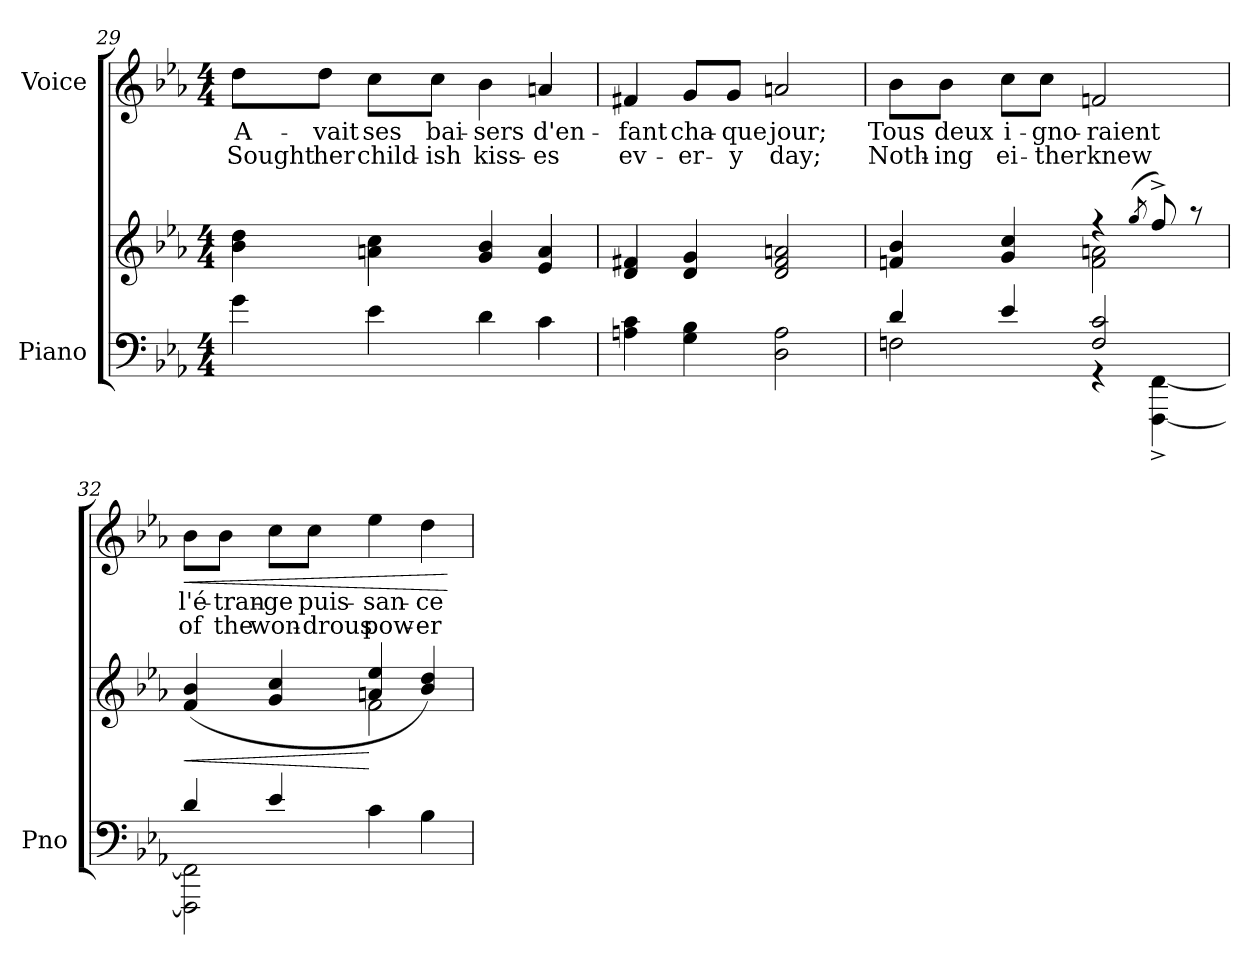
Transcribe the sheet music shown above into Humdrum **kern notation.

**kern	**kern	**dynam	**kern	**text	**text	**dynam
*part2	*part2	*part2	*part1	*part1	*part1	*part1
*staff3	*staff2	*staff2/3	*staff1	*staff1	*staff1	*staff1
*I"Piano	*	*	*I"Voice	*	*	*
*I'Pno	*	*	*	*	*	*
*clefF4	*clefG2	*	*clefG2	*	*	*
*k[b-e-a-]	*k[b-e-a-]	*	*k[b-e-a-]	*	*	*
*M4/4	*M4/4	*	*M4/4	*	*	*
=29	=29	=29	=29	=29	=29	=29
!	!	!	!	!LO:LY:b	!LO:LY:b	!
4g\	4b-\ 4dd\	.	8dd\L	A-	Sought	.
!	!	!	!	!LO:LY:b	!LO:LY:b	!
.	.	.	8dd\J	-vait	her	.
!	!	!	!	!LO:LY:b	!LO:LY:b	!
4e-\	4an\ 4cc\	.	8cc\L	ses	child-	.
!	!	!	!	!LO:LY:b	!LO:LY:b	!
.	.	.	8cc\J	bai-	-ish	.
!	!	!	!	!LO:LY:b	!LO:LY:b	!
4d\	4g/ 4b-/	.	4b-\	-sers	kiss-	.
!	!	!	!	!LO:LY:b	!LO:LY:b	!
4c\	4e-/ 4a/	.	4an/	d'en-	-es	.
!!LO:LB:g=z
=30	=30	=30	=30	=30	=30	=30
!	!	!	!	!LO:LY:b	!LO:LY:b	!
4An\ 4c\	4d/ 4f#X/	.	4f#X/	-fant	ev-	.
!	!	!	!	!LO:LY:b	!LO:LY:b	!
4G\ 4B-\	4d/ 4g/	.	8g/L	cha-	-er-	.
!	!	!	!	!LO:LY:b	!LO:LY:b	!
.	.	.	8g/J	-que	-y	.
!	!	!	!	!LO:LY:b	!LO:LY:b	!
2D\ 2A\	2d/ 2f#/ 2an/	.	2an/	jour;	day;	.
=31	=31	=31	=31	=31	=31	=31
*^	*^	*	*	*	*	*
!	!	!	!	!LO:DY:b	!	!LO:LY:b	!LO:LY:b	!
!	!	!	!	!LO:DY:n=1:b	!	!	!	!LO:DY:b
!	!	!	!	!	!	!	!	!LO:DY:n=1:b
4d/	2Fn\	4fn/ 4b-/	2ryy	other-dynamics f	8b-\L	Tous	Noth-	other-dynamics f
!	!	!	!	!	!	!LO:LY:b	!LO:LY:b	!
.	.	.	.	.	8b-\J	deux	-ing	.
!	!	!	!	!	!	!LO:LY:b	!LO:LY:b	!
4e-/	.	4g/ 4cc/	.	.	8cc\L	i-	ei-	.
!	!	!	!	!	!	!LO:LY:b	!LO:LY:b	!
.	.	.	.	.	8cc\J	-gno-	-ther	.
!	!	!	!	!	!	!LO:LY:b	!LO:LY:b	!
2F/ 2c/	4r	4r	2f\ 2an\	.	2fn/	-raient	knew	.
.	.	(8qgg/	.	.	.	.	.	.
.	[4FFF\^ [4FF\^	8ff^/)	.	.	.	.	.	.
.	.	8r	.	.	.	.	.	.
=32	=32	=32	=32	=32	=32	=32	=32	=32
!	!	!	!	!LO:HP:b	!	!LO:LY:b	!LO:LY:b	!LO:HP:b
4d/	2FFF\] 2FF\]	(4f/ 4b-/	2ryy	<	8b-\L	l'é-	of	<
!	!	!	!	!	!	!LO:LY:b	!LO:LY:b	!
.	.	.	.	.	8b-\J	-tran-	the	.
!	!	!	!	!	!	!LO:LY:b	!LO:LY:b	!
4e-/	.	4g/ 4cc/	.	.	8cc\L	-ge	won-	.
!	!	!	!	!	!	!LO:LY:b	!LO:LY:b	!
.	.	.	.	.	8cc\J	puis-	-drous	.
!	!	!	!	!	!	!LO:LY:b	!LO:LY:b	!
4c\	2ryy	4an/ 4ee-/	2f\	[	4ee-\	-san-	pow-	.
!	!	!	!	!	!	!LO:LY:b	!LO:LY:b	!
4B-\	.	4b-/ 4dd/)	.	.	4dd\	-ce	-er	.
*v	*v	*	*	*	*	*	*	*
*	*v	*v	*	*	*	*	*
.	.	.	.	.	.	[
=	=	=	=	=	=	=
*-	*-	*-	*-	*-	*-	*-
